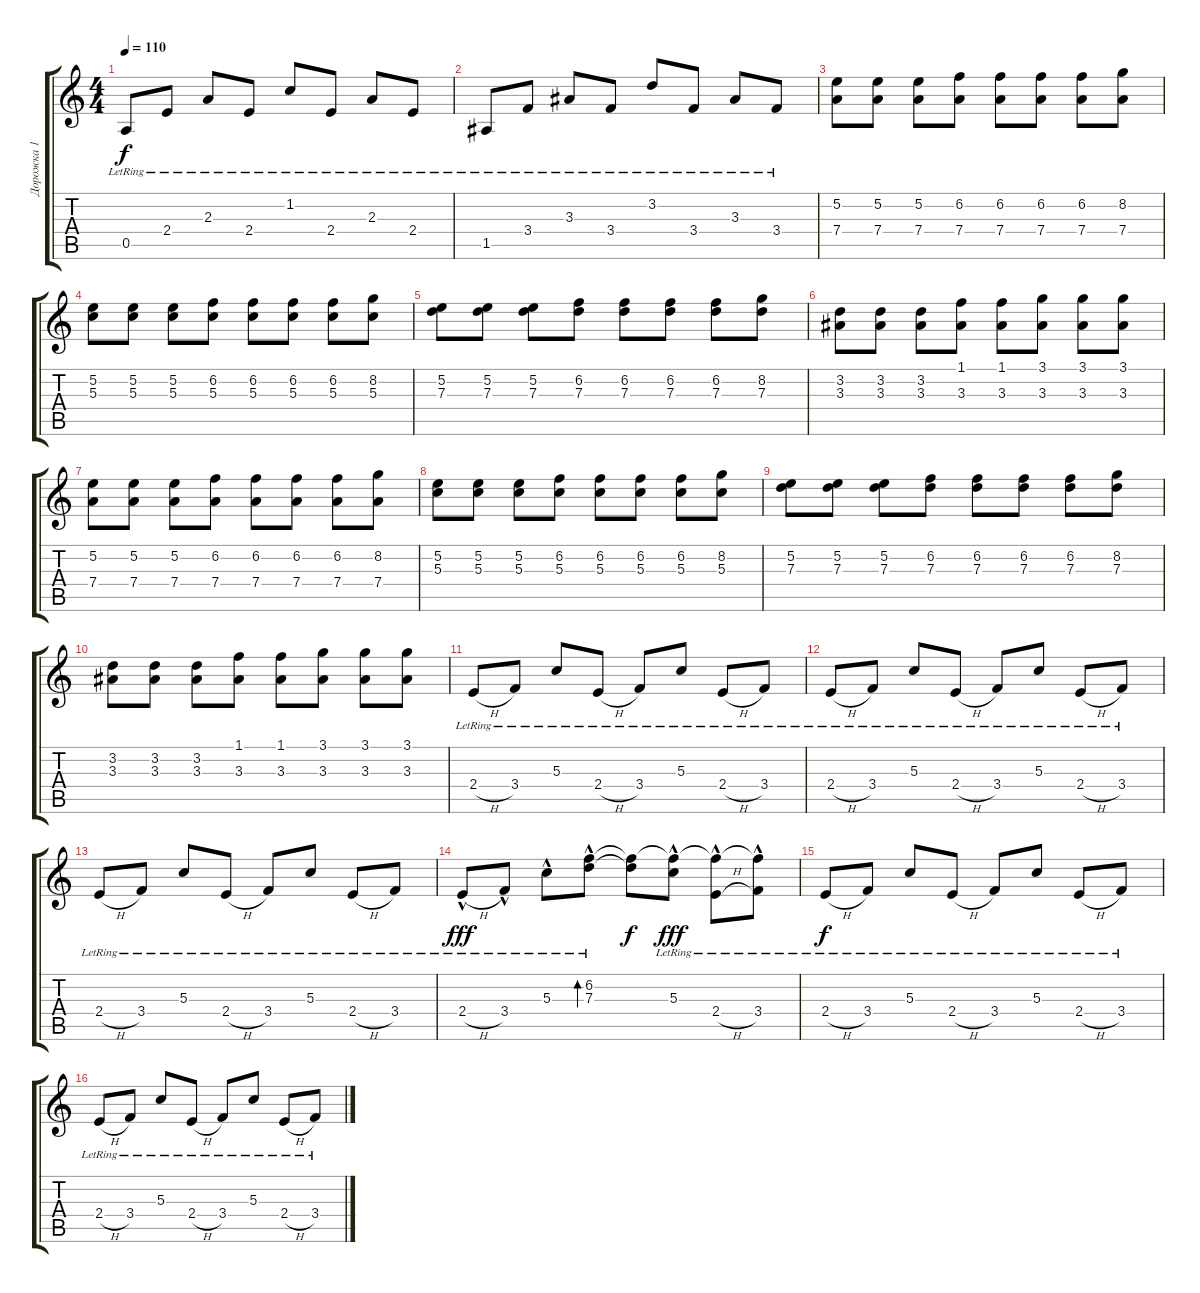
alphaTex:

\track ("Дорожка 1" "Дорожка 1") {instrument electricguitarclean}
\staff {score tabs}
\tuning (E4 B3 G3 D3 A2 E2) {hide}
\ts (4 4)
\tempo 110
\clef g2
\ks c
0.5{lr}.8{dy f} 2.4{lr}.8 2.3{lr}.8 2.4{lr}.8 1.2{lr}.8 2.4{lr}.8 2.3{lr}.8 2.4{lr}.8 |
1.5{lr}.8 3.4{lr}.8 3.3{lr}.8 3.4{lr}.8 3.2{lr}.8 3.4{lr}.8 3.3{lr}.8 3.4{lr}.8 |
(5.2 7.4).8{instrument electricguitarclean} (5.2 7.4).8 (5.2 7.4).8 (6.2 7.4).8 (6.2 7.4).8 (6.2 7.4).8 (6.2 7.4).8 (8.2 7.4).8 |
(5.2 5.3).8 (5.2 5.3).8 (5.2 5.3).8 (6.2 5.3).8 (6.2 5.3).8 (6.2 5.3).8 (6.2 5.3).8 (8.2 5.3).8 |
(5.2 7.3).8 (5.2 7.3).8 (5.2 7.3).8 (6.2 7.3).8 (6.2 7.3).8 (6.2 7.3).8 (6.2 7.3).8 (8.2 7.3).8 |
(3.2 3.3).8 (3.2 3.3).8 (3.2 3.3).8 (1.1 3.3).8 (1.1 3.3).8 (3.1 3.3).8 (3.1 3.3).8 (3.1 3.3).8 |
(5.2 7.4).8{instrument electricguitarclean} (5.2 7.4).8 (5.2 7.4).8 (6.2 7.4).8 (6.2 7.4).8 (6.2 7.4).8 (6.2 7.4).8 (8.2 7.4).8 |
(5.2 5.3).8 (5.2 5.3).8 (5.2 5.3).8 (6.2 5.3).8 (6.2 5.3).8 (6.2 5.3).8 (6.2 5.3).8 (8.2 5.3).8 |
(5.2 7.3).8 (5.2 7.3).8 (5.2 7.3).8 (6.2 7.3).8 (6.2 7.3).8 (6.2 7.3).8 (6.2 7.3).8 (8.2 7.3).8 |
(3.2 3.3).8 (3.2 3.3).8 (3.2 3.3).8 (1.1 3.3).8 (1.1 3.3).8 (3.1 3.3).8 (3.1 3.3).8 (3.1 3.3).8 |
2.4{h lr}.8{instrument distortionguitar} 3.4{lr}.8 5.3{lr}.8 2.4{h lr}.8 3.4{lr}.8 5.3{lr}.8 2.4{h lr}.8 3.4{lr}.8 |
2.4{h lr}.8{instrument overdrivenguitar} 3.4{lr}.8 5.3{lr}.8 2.4{h lr}.8 3.4{lr}.8 5.3{lr}.8 2.4{h lr}.8 3.4{lr}.8 |
2.4{h lr}.8{instrument overdrivenguitar} 3.4{lr}.8 5.3{lr}.8 2.4{h lr}.8 3.4{lr}.8 5.3{lr}.8 2.4{h lr}.8 3.4{lr}.8 |
2.4{h hac lr}.8{dy fff instrument overdrivenguitar} 3.4{hac lr}.8 5.3{hac lr}.8 (6.2{hac lr} 7.3{hac lr}).8{bd 60} (6.2{t} 7.3{t}).8{dy f} (6.2{t} 5.3{hac lr}).8{dy fff} (6.2{t} 2.4{h hac lr}).8 (6.2{t} 3.4{hac lr}).8 |
2.4{h lr}.8{dy f instrument overdrivenguitar} 3.4{lr}.8 5.3{lr}.8 2.4{h lr}.8 3.4{lr}.8 5.3{lr}.8 2.4{h lr}.8 3.4{lr}.8 |
2.4{h lr}.8{instrument overdrivenguitar} 3.4{lr}.8 5.3{lr}.8 2.4{h lr}.8 3.4{lr}.8 5.3{lr}.8 2.4{h lr}.8 3.4{lr}.8
